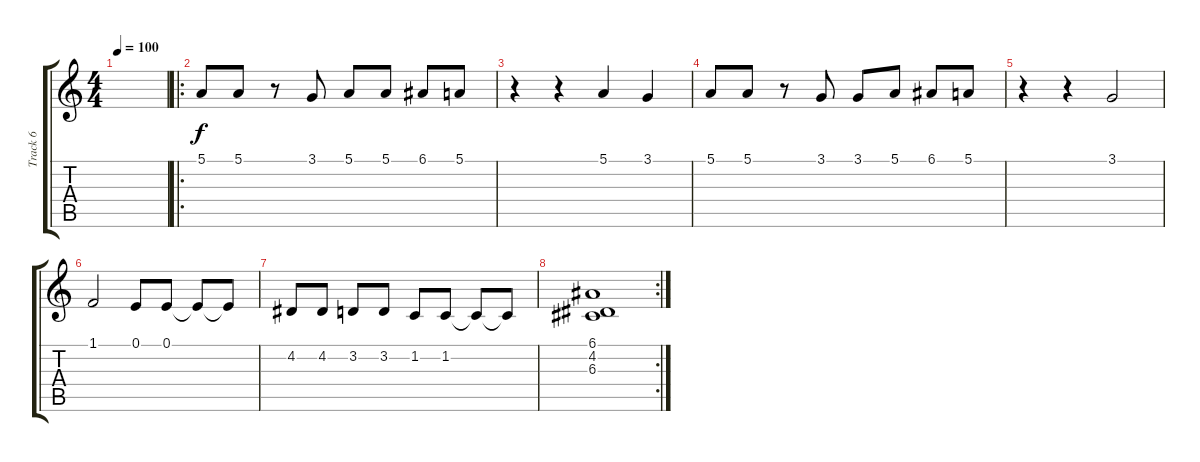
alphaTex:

\track ("Track 6" "Track 6") {instrument panflute}
\staff {score tabs}
\tuning (E4 B3 G3 D3 A2 E2) {hide}
\ts (4 4)
\tempo 100
\clef g2
\ks c
|
\ro
5.1.8 5.1.8 r.8 3.1.8 5.1.8 5.1.8 6.1.8 5.1.8 |
r.4 r.4 5.1.4 3.1.4 |
5.1.8 5.1.8 r.8 3.1.8 3.1.8 5.1.8 6.1.8 5.1.8 |
r.4 r.4 3.1.2 |
1.1.2 0.1.8 0.1.8 0.1{t}.8 0.1{t}.8 |
4.2.8 4.2.8 3.2.8 3.2.8 1.2.8 1.2.8 1.2{t}.8 1.2{t}.8 |
\rc 2
(6.1 4.2 6.3).1
